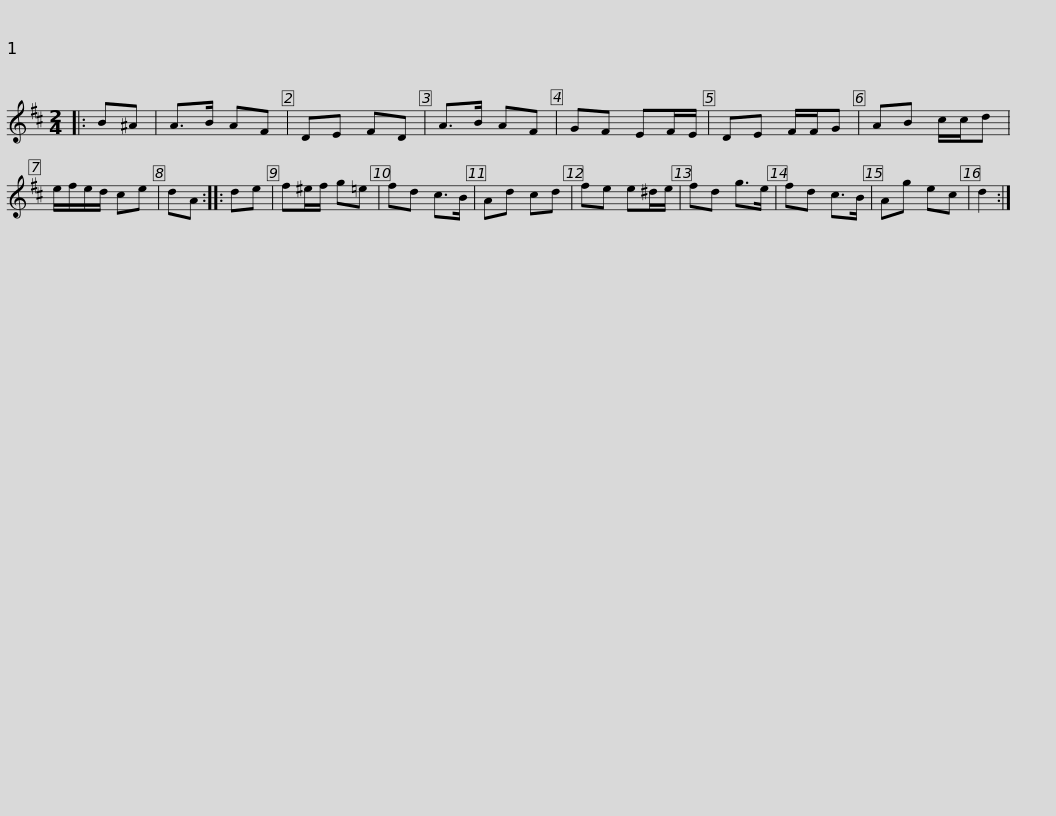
X:1
L:1/8
M:2/4
I:linebreak $
K:D
V:1 treble
V:1
|: B^A | A>B AF | DE FD | A>B AF | GF EF/E/ | %5
 DE F/F/G | AB c/c/d | e/f/e/d/ ce | dA :: de |$ %10
 f^e/f/ g=e | fd c>B | Ad cd | fe e^d/e/ | fd g>e | %15
 fd c>B | Ag ec | d2 :| %18
